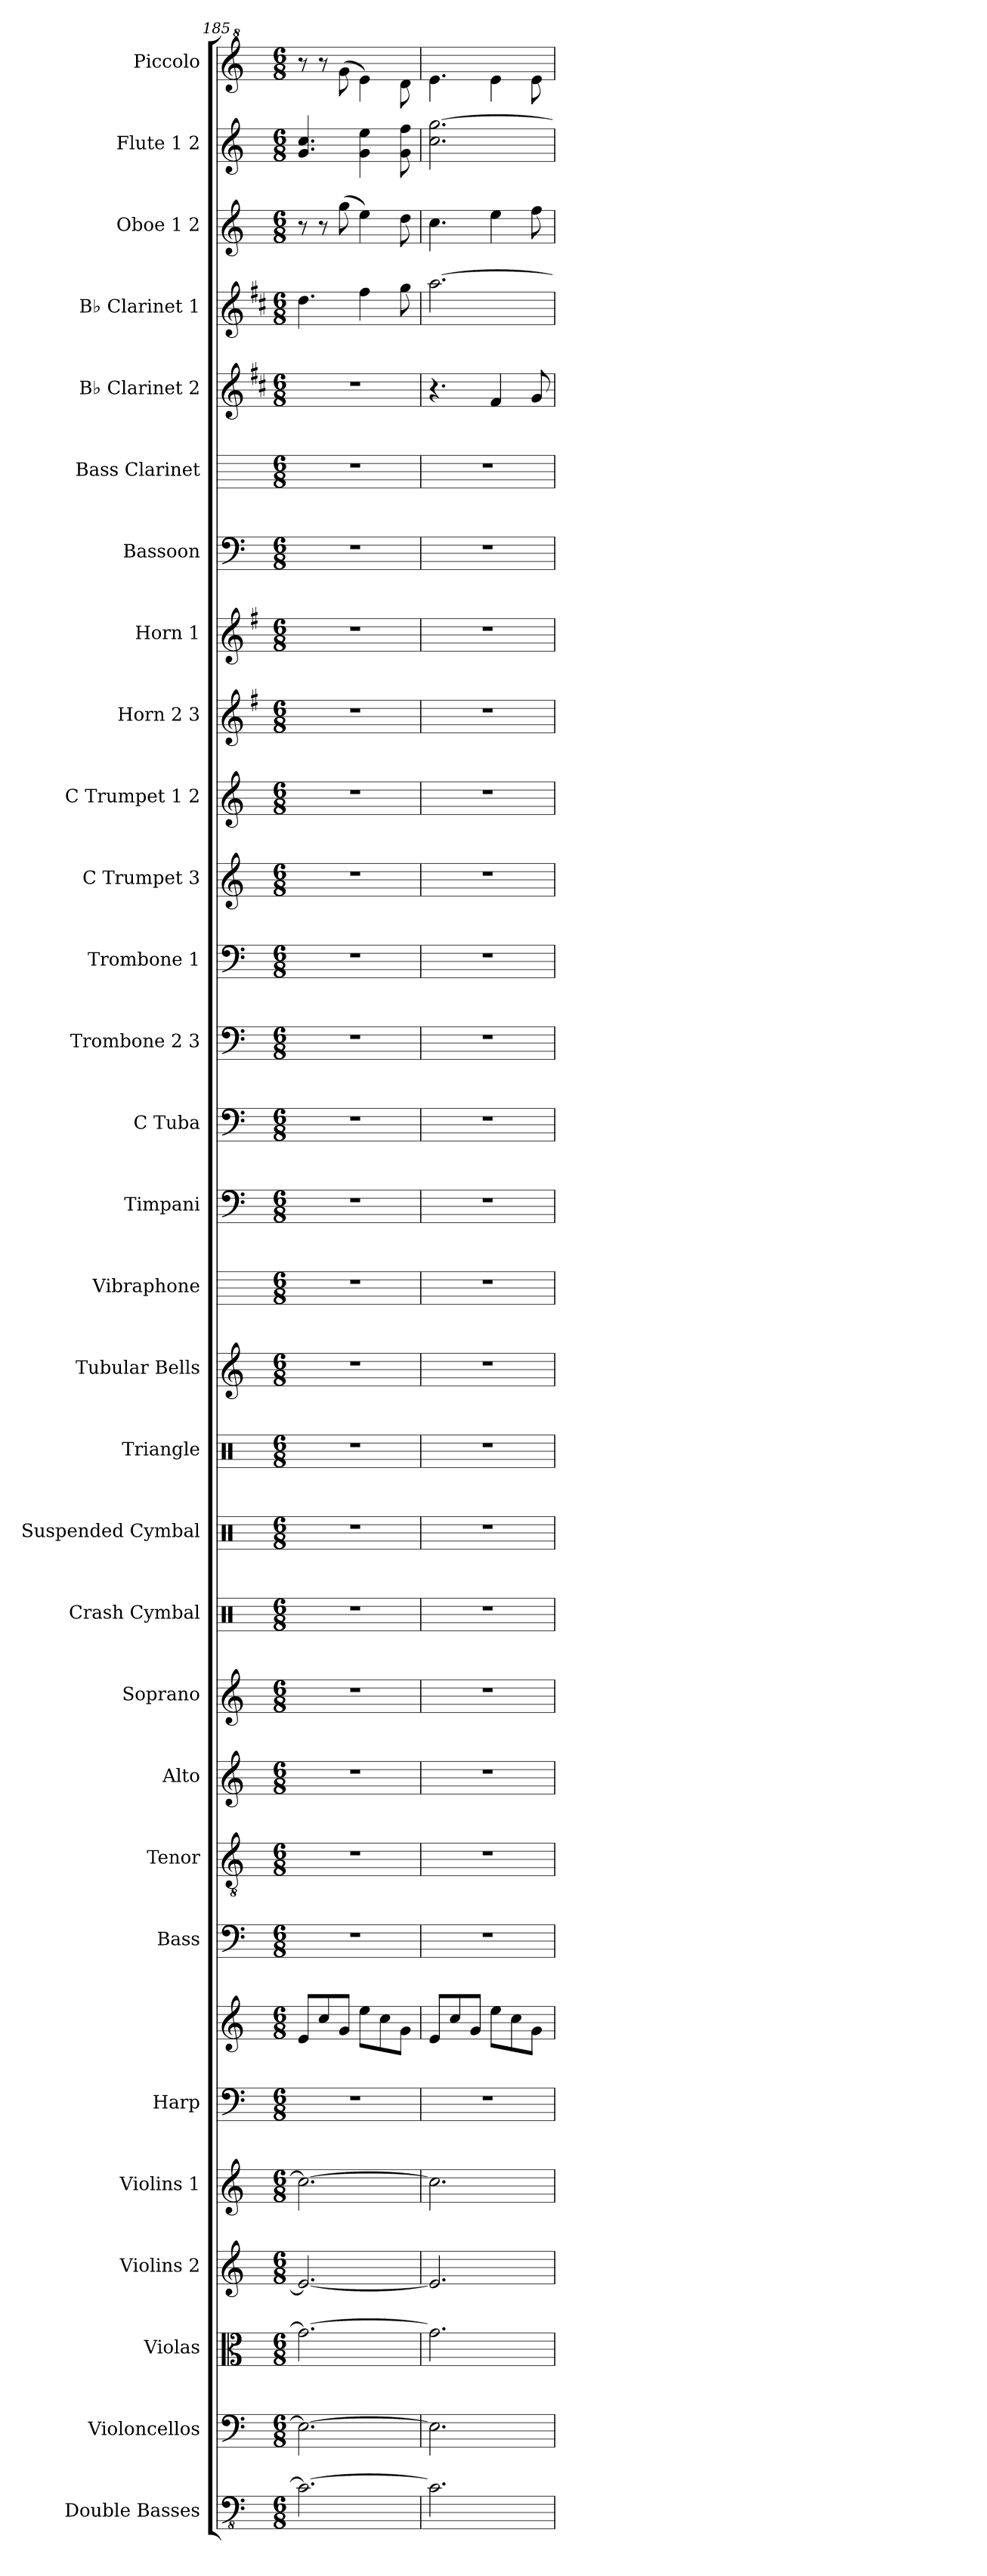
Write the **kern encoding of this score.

**kern	**kern	**kern	**kern	**kern	**kern	**kern	**kern	**kern	**kern	**kern	**kern	**kern	**kern	**kern	**kern	**kern	**kern	**kern	**kern	**kern	**kern	**kern	**kern	**kern	**kern	**kern	**kern	**kern	**kern	**kern
*part30	*part29	*part28	*part27	*part26	*part25	*part25	*part24	*part23	*part22	*part21	*part20	*part19	*part18	*part17	*part16	*part15	*part14	*part13	*part12	*part11	*part10	*part9	*part8	*part7	*part6	*part5	*part4	*part3	*part2	*part1
*staff31	*staff30	*staff29	*staff28	*staff27	*staff26	*staff25	*staff24	*staff23	*staff22	*staff21	*staff20	*staff19	*staff18	*staff17	*staff16	*staff15	*staff14	*staff13	*staff12	*staff11	*staff10	*staff9	*staff8	*staff7	*staff6	*staff5	*staff4	*staff3	*staff2	*staff1
*I"Double Basses	*I"Violoncellos	*I"Violas	*I"Violins 2	*I"Violins 1	*I"Harp	*	*I"Bass	*I"Tenor	*I"Alto	*I"Soprano	*I"Crash Cymbal	*I"Suspended Cymbal	*I"Triangle	*I"Tubular Bells	*I"Vibraphone	*I"Timpani	*I"C Tuba	*I"Trombone 2 3	*I"Trombone 1	*I"C Trumpet 3	*I"C Trumpet 1 2	*I"Horn 2 3	*I"Horn 1	*I"Bassoon	*I"Bass Clarinet	*I"B♭ Clarinet 2	*I"B♭ Clarinet 1	*I"Oboe 1 2	*I"Flute 1 2	*I"Piccolo
*I'Dbs.	*I'Vlcs.	*I'Vlas.	*I'Vlns. 2	*I'Vlns. 1	*I'Hrp.	*	*I'B.	*I'T.	*I'A.	*I'S.	*I'Cr. Cym.	*I'Susp. Cym.	*I'Trgl.	*I'Tu. Be.	*I'Vib.	*I'Timp.	*I'C Tu.	*I'Trb. 2 3	*I'Trb. 1	*I'C Tpt. 3	*I'C Tpt. 1 2	*I'Hn. 2 3	*I'Hn. 1	*I'Bsn.	*I'B. Cl.	*I'B♭ Cl. 2	*I'B♭ Cl. 1	*I'Ob. 1 2	*I'Fl. 1 2	*I'Picc.
*clefFv4	*clefF4	*clefC3	*clefG2	*clefG2	*clefF4	*clefG2	*clefF4	*clefGv2	*clefG2	*clefG2	*clefX	*clefX	*clefX	*clefG2	*	*clefF4	*clefF4	*clefF4	*clefF4	*clefG2	*clefG2	*clefG2	*clefG2	*clefF4	*	*clefG2	*clefG2	*clefG2	*clefG2	*clefG^2
*	*	*	*	*	*	*	*	*	*	*	*	*	*	*	*	*	*	*	*	*	*	*ITrd4c7	*ITrd4c7	*	*ITrd8c14	*ITrd1c2	*ITrd1c2	*	*	*ITrd-7c-12
*k[]	*k[]	*k[]	*k[]	*k[]	*k[]	*k[]	*k[]	*k[]	*k[]	*k[]	*k[]	*k[]	*k[]	*k[]	*k[]	*k[]	*k[]	*k[]	*k[]	*k[]	*k[]	*k[]	*k[]	*k[]	*k[]	*k[]	*k[]	*k[]	*k[]	*k[]
*C:	*C:	*C:	*C:	*C:	*C:	*C:	*C:	*C:	*C:	*C:	*C:	*C:	*C:	*C:	*C:	*C:	*C:	*C:	*C:	*C:	*C:	*C:	*C:	*C:	*C:	*C:	*C:	*C:	*C:	*C:
*M6/8	*M6/8	*M6/8	*M6/8	*M6/8	*M6/8	*M6/8	*M6/8	*M6/8	*M6/8	*M6/8	*M6/8	*M6/8	*M6/8	*M6/8	*M6/8	*M6/8	*M6/8	*M6/8	*M6/8	*M6/8	*M6/8	*M6/8	*M6/8	*M6/8	*M6/8	*M6/8	*M6/8	*M6/8	*M6/8	*M6/8
=185	=185	=185	=185	=185	=185	=185	=185	=185	=185	=185	=185	=185	=185	=185	=185	=185	=185	=185	=185	=185	=185	=185	=185	=185	=185	=185	=185	=185	=185	=185
2.C\_	2.E\_	2.g\_	2.e/_	2.cc\_	2.r	8e/L	2.r	2.r	2.r	2.r	2.r	2.r	2.r	2.r	2.r	2.r	2.r	2.r	2.r	2.r	2.r	2.r	2.r	2.r	2.r	2.r	4.cc\	8r	4.g/ 4.cc/	8r
.	.	.	.	.	.	8cc/	.	.	.	.	.	.	.	.	.	.	.	.	.	.	.	.	.	.	.	.	.	8r	.	8r
.	.	.	.	.	.	8g/J	.	.	.	.	.	.	.	.	.	.	.	.	.	.	.	.	.	.	.	.	.	(8gg\	.	(8ggg\
.	.	.	.	.	.	8ee\L	.	.	.	.	.	.	.	.	.	.	.	.	.	.	.	.	.	.	.	.	4ee\	4ee\)	4g\ 4ee\	4eee\)
.	.	.	.	.	.	8cc\	.	.	.	.	.	.	.	.	.	.	.	.	.	.	.	.	.	.	.	.	.	.	.	.
.	.	.	.	.	.	8g\J	.	.	.	.	.	.	.	.	.	.	.	.	.	.	.	.	.	.	.	.	8ff\	8dd\	8g\ 8ff\	8ddd\
!!LO:PB:g=z
=186	=186	=186	=186	=186	=186	=186	=186	=186	=186	=186	=186	=186	=186	=186	=186	=186	=186	=186	=186	=186	=186	=186	=186	=186	=186	=186	=186	=186	=186	=186
2.C\]	2.E\]	2.g\]	2.e/]	2.cc\]	2.r	8e/L	2.r	2.r	2.r	2.r	2.r	2.r	2.r	2.r	2.r	2.r	2.r	2.r	2.r	2.r	2.r	2.r	2.r	2.r	2.r	4.r	[2.gg\	4.cc\	2.cc\ [2.gg\	4.eee\
.	.	.	.	.	.	8cc/	.	.	.	.	.	.	.	.	.	.	.	.	.	.	.	.	.	.	.	.	.	.	.	.
.	.	.	.	.	.	8g/J	.	.	.	.	.	.	.	.	.	.	.	.	.	.	.	.	.	.	.	.	.	.	.	.
.	.	.	.	.	.	8ee\L	.	.	.	.	.	.	.	.	.	.	.	.	.	.	.	.	.	.	.	4e/	.	4ee\	.	4eee\
.	.	.	.	.	.	8cc\	.	.	.	.	.	.	.	.	.	.	.	.	.	.	.	.	.	.	.	.	.	.	.	.
.	.	.	.	.	.	8g\J	.	.	.	.	.	.	.	.	.	.	.	.	.	.	.	.	.	.	.	8f/	.	8ff\	.	8eee\
=	=	=	=	=	=	=	=	=	=	=	=	=	=	=	=	=	=	=	=	=	=	=	=	=	=	=	=	=	=	=
*-	*-	*-	*-	*-	*-	*-	*-	*-	*-	*-	*-	*-	*-	*-	*-	*-	*-	*-	*-	*-	*-	*-	*-	*-	*-	*-	*-	*-	*-	*-
